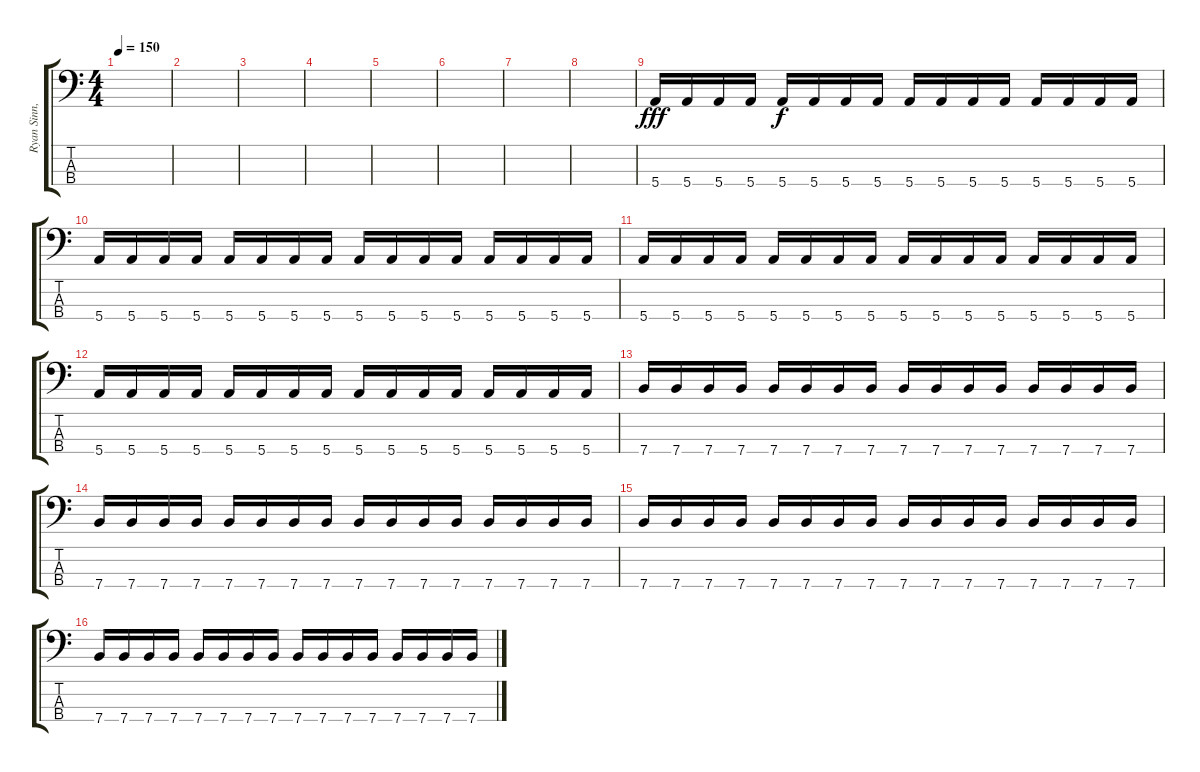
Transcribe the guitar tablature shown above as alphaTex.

\track ("Ryan Sinn, bass" "Ryan Sinn,") {instrument electricbassfinger}
\staff {score tabs}
\tuning (G2 D2 A1 E1) {hide}
\ts (4 4)
\tempo 150
\clef f4
\ks c
|
|
|
|
|
|
|
|
5.4.16{dy fff} 5.4.16 5.4.16 5.4.16 5.4.16{dy f} 5.4.16 5.4.16 5.4.16 5.4.16 5.4.16 5.4.16 5.4.16 5.4.16 5.4.16 5.4.16 5.4.16 |
5.4.16 5.4.16 5.4.16 5.4.16 5.4.16 5.4.16 5.4.16 5.4.16 5.4.16 5.4.16 5.4.16 5.4.16 5.4.16 5.4.16 5.4.16 5.4.16 |
5.4.16 5.4.16 5.4.16 5.4.16 5.4.16 5.4.16 5.4.16 5.4.16 5.4.16 5.4.16 5.4.16 5.4.16 5.4.16 5.4.16 5.4.16 5.4.16 |
5.4.16 5.4.16 5.4.16 5.4.16 5.4.16 5.4.16 5.4.16 5.4.16 5.4.16 5.4.16 5.4.16 5.4.16 5.4.16 5.4.16 5.4.16 5.4.16 |
7.4.16 7.4.16 7.4.16 7.4.16 7.4.16 7.4.16 7.4.16 7.4.16 7.4.16 7.4.16 7.4.16 7.4.16 7.4.16 7.4.16 7.4.16 7.4.16 |
7.4.16 7.4.16 7.4.16 7.4.16 7.4.16 7.4.16 7.4.16 7.4.16 7.4.16 7.4.16 7.4.16 7.4.16 7.4.16 7.4.16 7.4.16 7.4.16 |
7.4.16 7.4.16 7.4.16 7.4.16 7.4.16 7.4.16 7.4.16 7.4.16 7.4.16 7.4.16 7.4.16 7.4.16 7.4.16 7.4.16 7.4.16 7.4.16 |
7.4.16 7.4.16 7.4.16 7.4.16 7.4.16 7.4.16 7.4.16 7.4.16 7.4.16 7.4.16 7.4.16 7.4.16 7.4.16 7.4.16 7.4.16 7.4.16
